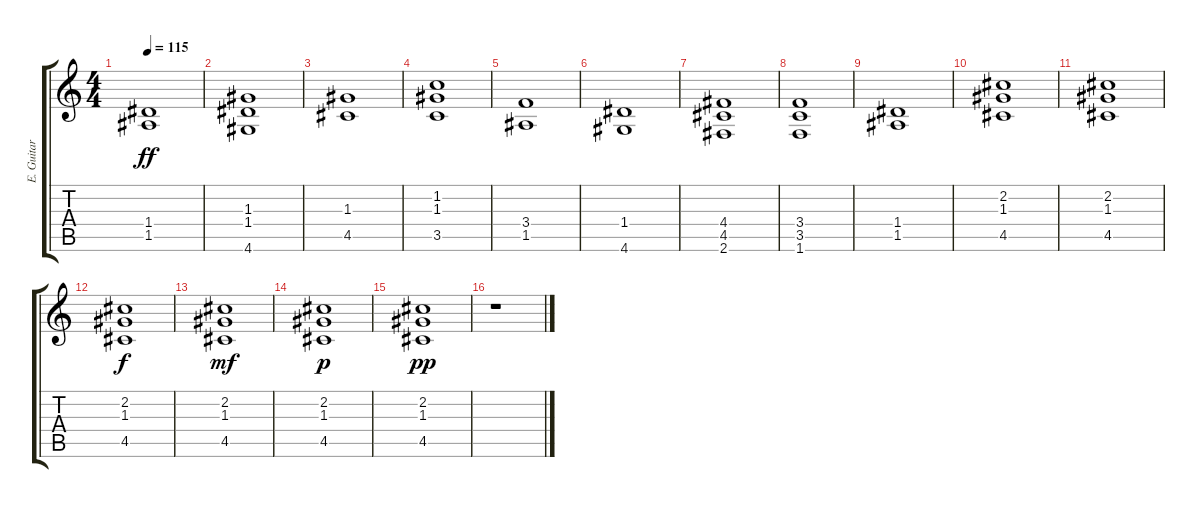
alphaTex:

\track ("E. Guitar II" "E. Guitar ") {instrument distortionguitar}
\staff {score tabs}
\tuning (E4 B3 G3 D3 A2 E2) {hide}
\ts (4 4)
\tempo 115
\clef g2
\ks c
(1.4 1.5).1{dy ff} |
(1.3 1.4 4.6).1 |
(1.3 4.5).1 |
(1.2 1.3 3.5).1 |
(3.4 1.5).1 |
(1.4 4.6).1 |
(4.4 4.5 2.6).1 |
(3.4 3.5 1.6).1 |
(1.4 1.5).1 |
(2.2 1.3 4.5).1 |
(2.2 1.3 4.5).1 |
(2.2 1.3 4.5).1{dy f} |
(2.2 1.3 4.5).1{dy mf} |
(2.2 1.3 4.5).1{dy p} |
(2.2 1.3 4.5).1{dy pp} |
r.1
